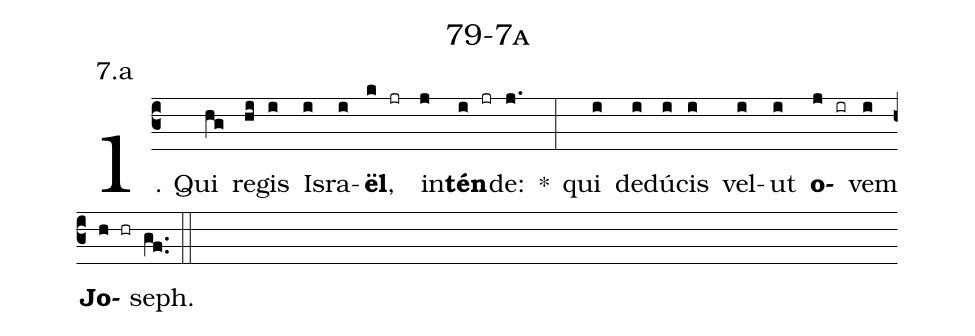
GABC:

name: 79-7a;
annotation: 7.a;
%%
(c3)1. Qui(hg) re(hi)gis(i) Is(i)ra(i)<b>ël</b>,(k jr) in(j)<b>tén</b>(i jr)de:(j.) *(:) qui(i) de(i)dú(i)cis(i) vel(i)ut(i) <b>o</b>(j ir)vem(i) <b>Jo</b>(h hr)seph.(gf..) (::)
